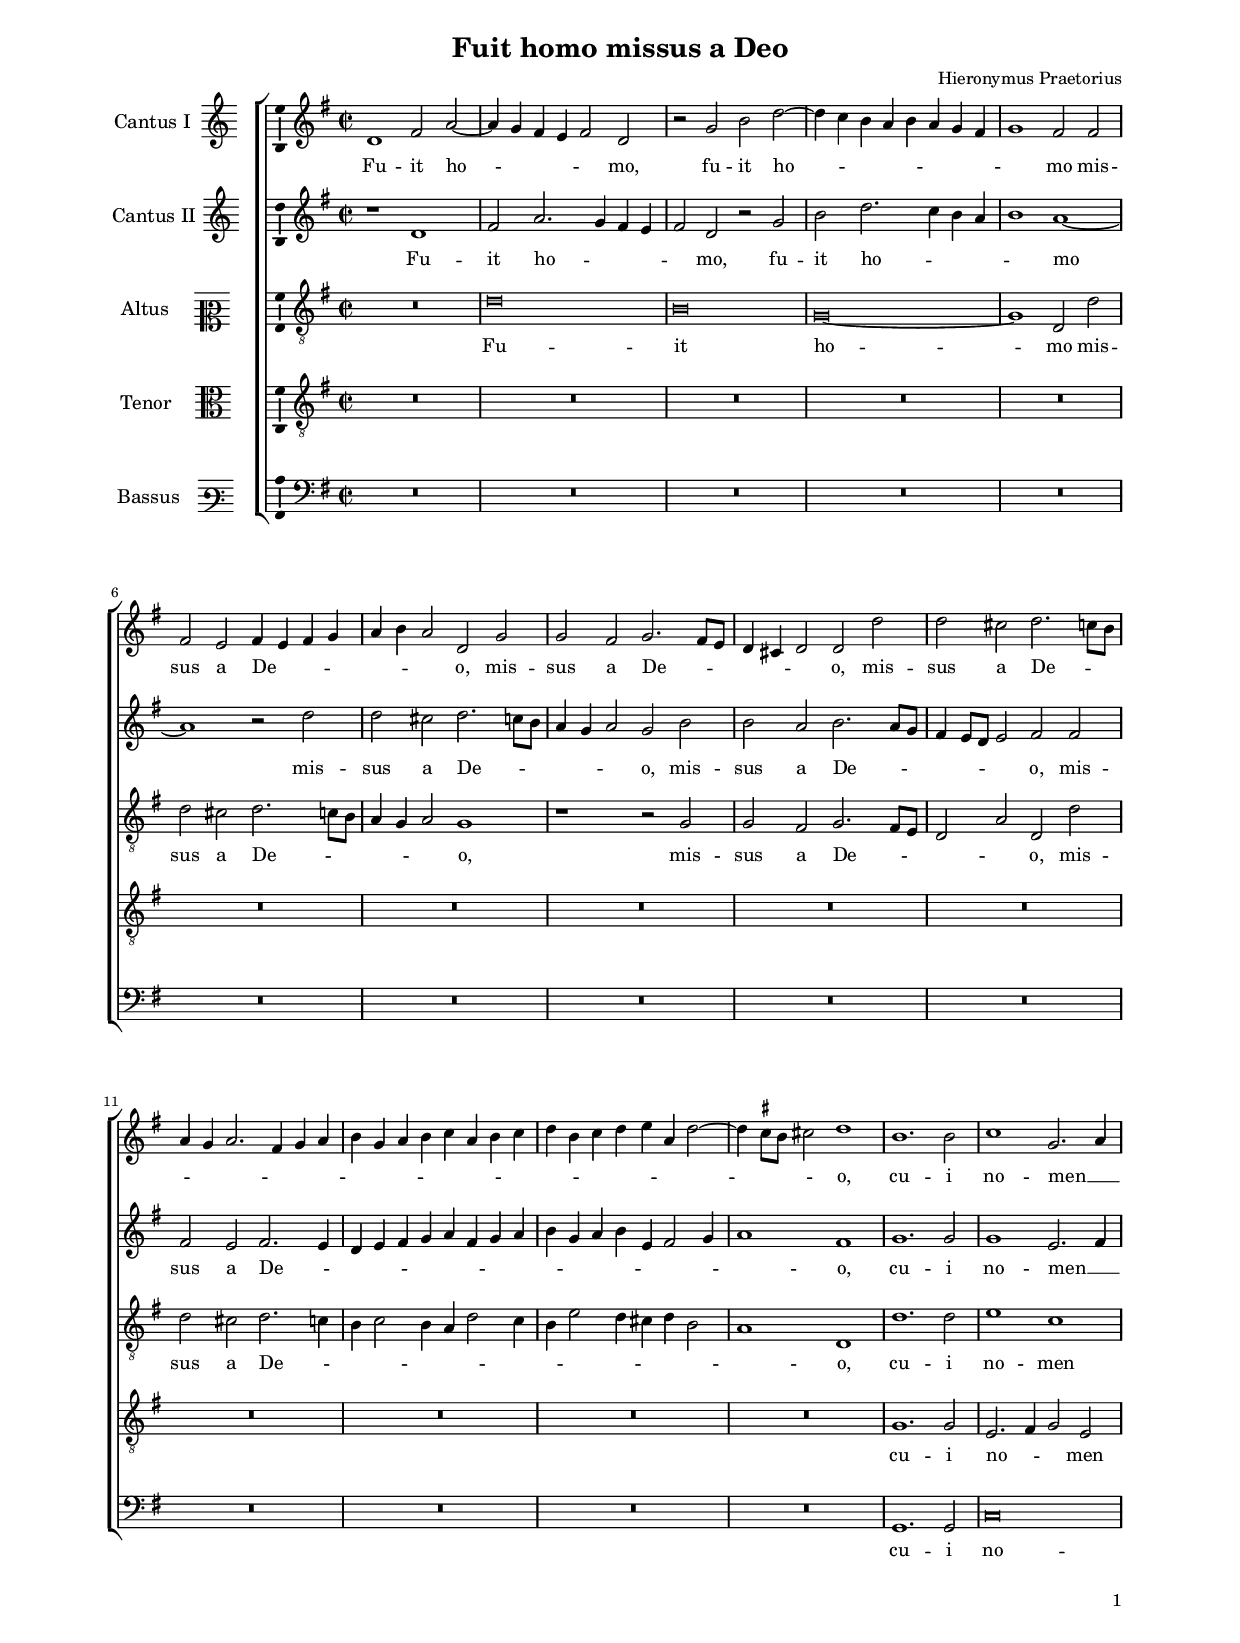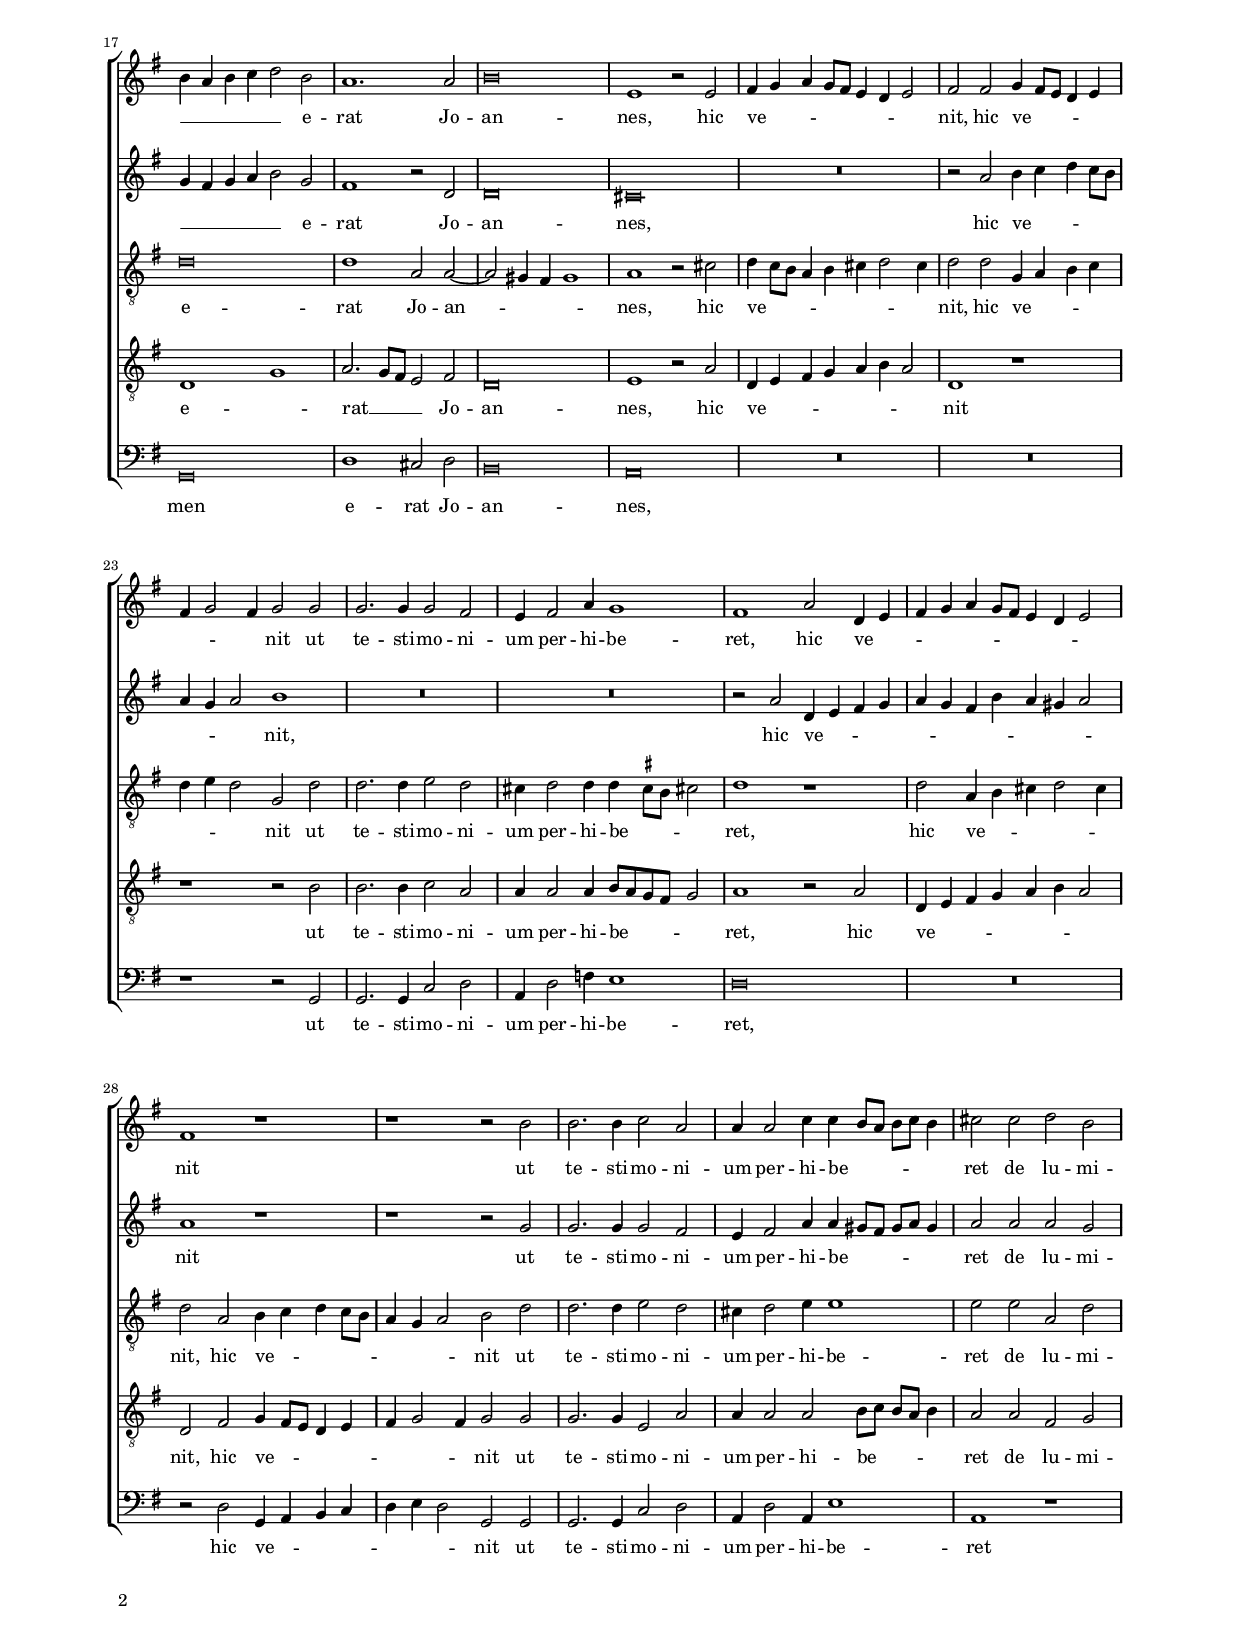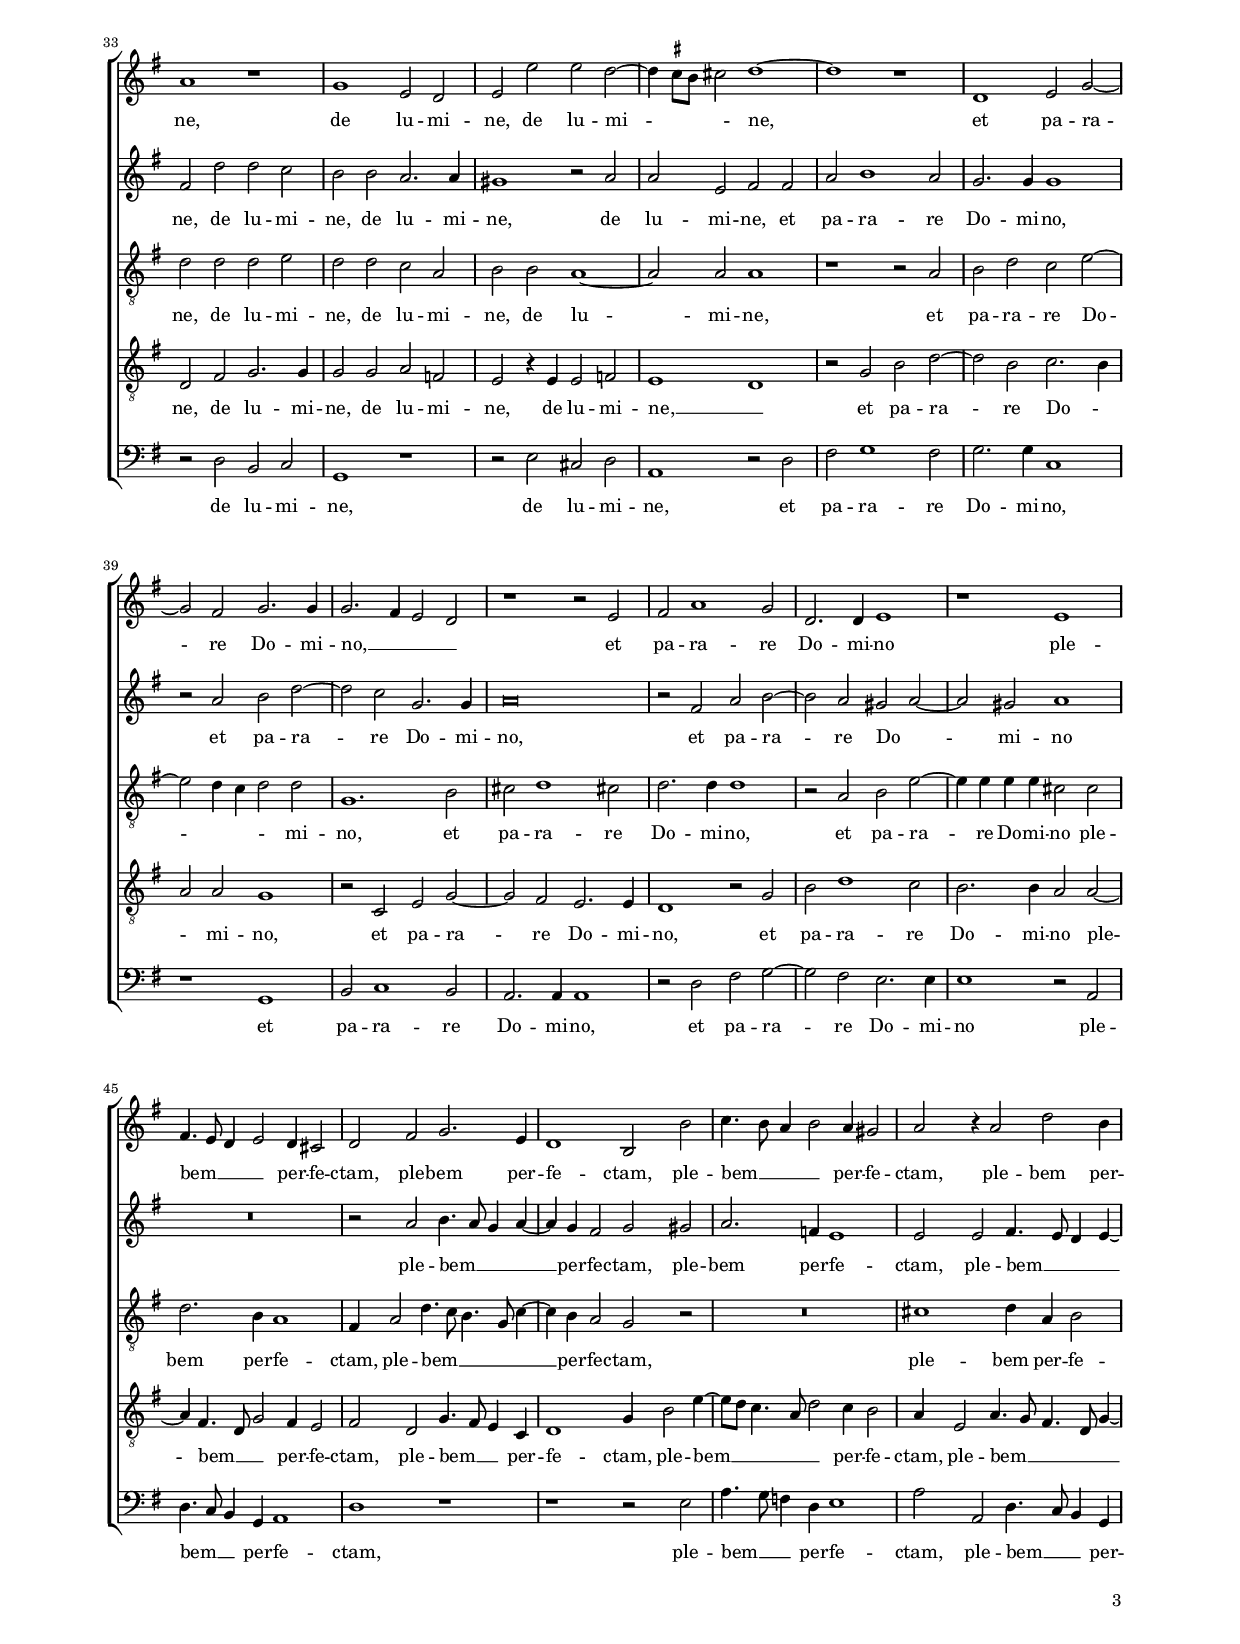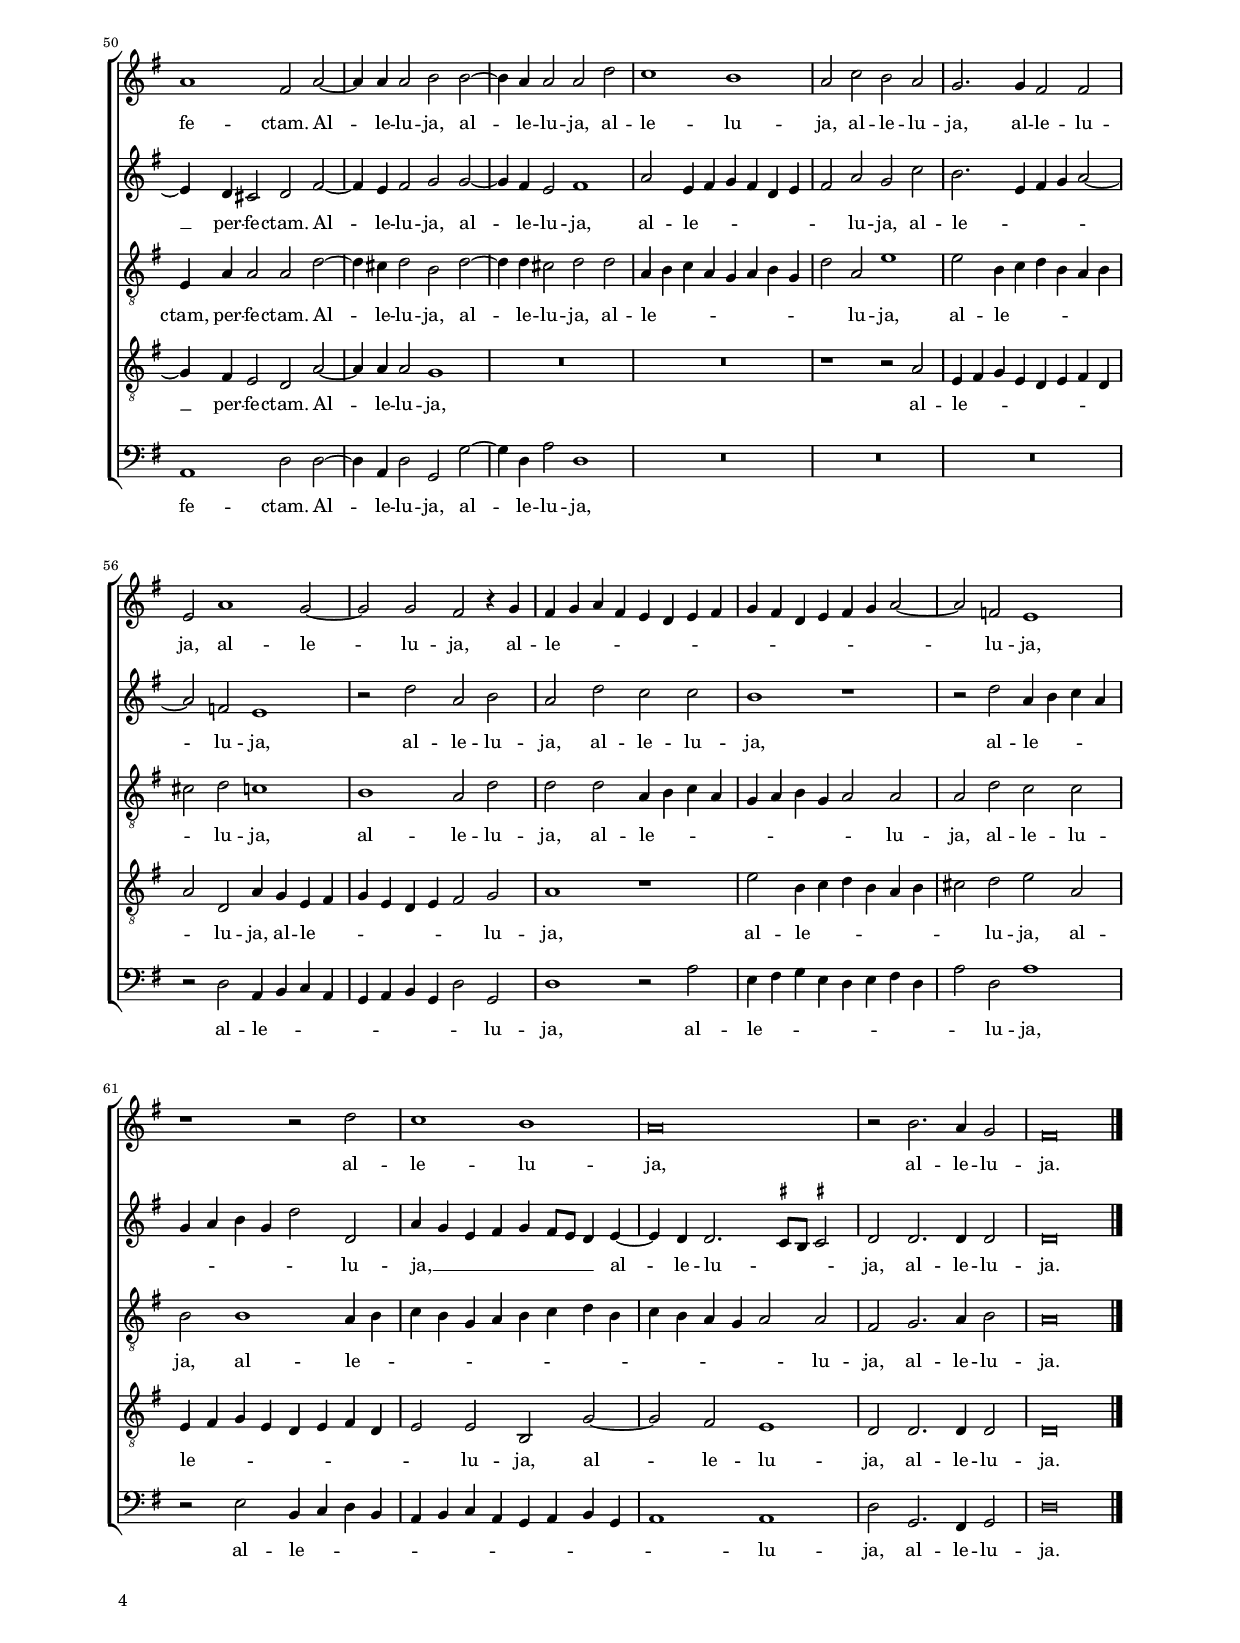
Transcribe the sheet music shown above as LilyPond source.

\header
{
  title="Fuit homo missus a Deo"
  composer="Hieronymus Praetorius"
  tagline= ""
}

\version "2.22.0"
\language deutsch
#(set-global-staff-size 15)
% #(set-default-paper-size "letter")
#(ly:set-option 'point-and-click #f)


\paper
	{
	top-margin = 1.8 \cm
	bottom-margin = 1.2 \cm
	left-margin = 2 \cm
	right-margin = 2 \cm
	ragged-bottom = ##f
	ragged-last-bottom = ##t
	print-page-number = ##f
	system-system-spacing = #'((basic-distance . 17) (minimum-distance . 14) (padding . 7) (strechability . 150))
    oddFooterMarkup=\markup   \fill-line { "" \fromproperty #'page:page-number-string }
    evenFooterMarkup=\markup  \fill-line { \fromproperty #'page:page-number-string "" }
    last-bottom-spacing = #'((basic-distance . 12) (minimum-distance . 7) (padding . 4))
	systems-per-page = 3
    page-count = 4
%	min-systems-per-page = 3
%	print-all-headers = ##t
%	print-first-page-number = ##t
%	first-page-number = 1
	}

	
global = {
    % \set Staff.autoBeaming = ##f
	\key c \major
	\time 2/2 \set Score.measureLength = #(ly:make-moment 2/1)
    \set Score.tempoHideNote = ##t
    \tempo 2 = 90
    \skip 1*2*65 \bar "|."
	}

	ficta = { \once \set suggestAccidentals = ##t }

	forget = #(define-music-function (music) (ly:music?) #{
		\accidentalStyle forget
		$music
		\accidentalStyle default
		#})

    

incipitcantus = \markup { \score {
	{
	\set Staff.instrumentName = \markup { \fontsize #1 "Cantus I" }
	\key c \major
	\clef violin
	s4 \bar ""
	}
	\layout  {
	raggedright = ##t
	indent = 1.6 \cm
	line-width = 2.2\cm
	\context { \Staff \remove Time_signature_engraver }
	\override Staff.Clef.Y-extent = #'(0 . 0)
	}} \hspace #1 }
      
      
incipitquintus = \markup { \score {
	{
	\set Staff.instrumentName = \markup { \fontsize #1 "Cantus II" }
	\key c \major
	\clef violin
	s4 \bar ""
	}
	\layout  {
	raggedright = ##t
	indent = 1.6 \cm
	line-width = 2.2\cm
	\context { \Staff \remove Time_signature_engraver }
	\override Staff.Clef.Y-extent = #'(0 . 0)
	}} \hspace #1 }

      
incipitaltus = \markup { \score {
	{
	\set Staff.instrumentName = \markup { \fontsize #1 "Altus" }
	\key c \major
	\clef mezzosoprano
	s4 \bar ""
	}
	\layout  {
	raggedright = ##t
	indent = 1.6 \cm
	line-width = 2.2\cm
	\context { \Staff \remove Time_signature_engraver }
	\override Staff.Clef.Y-extent = #'(0 . 0)
	}} \hspace #1 }


incipittenor = \markup { \score {
	{
	\set Staff.instrumentName = \markup { \fontsize #1 "Tenor" }
	\key c \major
	\clef alto
	s4 \bar ""
	}
	\layout  {
	raggedright = ##t
	indent = 1.6 \cm
	line-width = 2.2\cm
	\context { \Staff \remove Time_signature_engraver }
	\override Staff.Clef.Y-extent = #'(0 . 0)
	}} \hspace #1 }

      
      
incipitbassus = \markup { \score {
	{
	\set Staff.instrumentName = \markup { \fontsize #1 "Bassus" }
	\key c \major
	\clef varbaritone
	s4 \bar ""
	}
	\layout  {
	raggedright = ##t
	indent = 1.6 \cm
	line-width = 2.2\cm
	\context { \Staff \remove Time_signature_engraver }
	\override Staff.Clef.Y-extent = #'(0 . 0)
	}} \hspace #1 }


cantus =  \relative c''
	{
	g1 h2 d~
	d4 c h a h2 g
	r2 c e g~
	g4 f e d e d c h
%5
	c1 h2 h |
	h2 a h4 a h c
	d4 e d2 g, c
	c2 h c2. h8 a
	g4 fis g2 g g'
%10
	g2 fis g2. f8 e |
	d4 c d2. h4 c d
	e4 c d e f d e f
	g4 e f g a d, g2~
	g4 \ficta fis8 e fis!2 g1
%15
	e1. e2 |
	f1 c2. d4
	e4 d e f g2 e
	d1. d2
	e\breve
%20
	a,1 r2 a |
	h4 c d c8 h a4 g a2
	h2 h c4 h8 a g4 a
	h4 c2 h4 c2 c
	c2. c4 c2 h
%25
	a4 h2 d4 c1 |
	h1 d2 g,4 a
	h4 c d c8 h a4 g a2
	h1 r
	r1 r2 e
%30
	e2. e4 f2 d |
	d4 d2 f4 f4 e8 d e[ f] e4
	fis2 fis g e
	d1 r
	c1 a2 g
%35
	a2 a' a g~
	g4 \ficta fis8 e fis!2 g1~
	g1 r
	g,1 a2 c~
	c2 h c2. c4
%40
	c2. h4 a2 g |
	r1 r2 a
	h2 d1 c2
	g2. g4 a1
	r1 a
%45
	h4. a8 g4 a2 g4 fis2 |
	g2 h c2. a4
	g1 e2 e'
	f4. e8 d4 e2 d4 cis2
	d2 r4 d2 g2 e4
%50
	d1 h2 d~ |
	d4 d d2 e2 e~
	e4 d d2 d2 g
	f1 e
	d2 f e d
%55
	c2. c4 h2 h |
	a2 d1 c2~
	c2 c h r4 c
	h4 c d h a g a h
	c4 h g a h4 c d2~
%60
	d2 b a1 |
	r1 r2 g'
	f1 e
	d\breve
	r2 e2. d4 c2
%65
	h\breve |
	}


quintus =  \relative c''
    {
	r1 g
	h2 d2. c4 h a
	h2 g r c
	e2 g2. f4 e d
%5
	e1 d~ |
	d1 r2 g
	g2 fis g2. f8 e
	d4 c d2 c e
	e2 d e2. d8 c
%10
	h4 a8 g a2 h h |
	h2 a h2. a4
	g4 a h c d4 h c d
	e4 c d e a,4 h2 c4
	d1 h
%15
	c1. c2 |
	c1 a2. h4
	c4 h c d e2 c
	h1 r2 g
	g\breve
%20
	fis\breve |
	R\breve
	r2 d' e4 f g f8 e
	d4 c d2 e1
	R\breve
%25
	R\breve |
	r2 d g,4 a h c
	d4 c h e d cis d2
	d1 r
	r1 r2 c
%30
	c2. c4 c2 h |
	a4 h2 d4 d4 cis8 h cis[ d] cis4
	d2 d d c
	h2 g' g f
	e2 e d2. d4
%35
	cis1 r2 d |
	d2 a h h
	d2 e1 d2
	c2. c4 c1
	r2 d e g~
%40
	g2 f c2. c4 |
	d\breve
	r2 h d e~
	e2 d cis d~
	d2 cis d1
%45
	R\breve |
	r2 d e4. d8 c4 d~
	d4 c h2 c cis
	d2. b4 a1
	a2 a h4. a8 g4 a~
%50
	a4 g fis2 g h~ |
	h4 a h2 c c~
	c4 h a2 h1
	d2 a4 h c h g a
	h2 d c f
%55
	e2. a,4 h4 c d2~ |
	d2 b a1
	r2 g' d e
	d2 g f f
	e1 r
%60
	r2 g d4 e f d |
	c4 d e c g'2 g,
	d'4 c a h c4 h8 a g4 a~
	a4 g g2. \ficta fis8 e \ficta fis!2
	g2 g2. g4 g2
%65
	g\breve |
	}


altus =  \relative c'
	{
	R\breve
	g'\breve
	e\breve
	c\breve~
%5
	c1 g2 g' |
	g2 fis g2. f8 e
	d4 c d2 c1
	r1 r2 c
	c2 h c2. h8 a
%10
	g2 d' g, g' |
	g2 fis g2. f4
	e4 f2 e4 d4 g2 f4
	e4 a2 g4 fis4 g e2
	d1 g,
%15
	g'1. g2 |
	a1 f
	g\breve
	g1 d2 d~
	d2 cis4 h cis1
%20
	d1 r2 fis |
	g4 f8 e d4 e fis4 g2 fis4
	g2 g c,4 d e f
	g4 a g2 c, g'
	g2. g4 a2 g
%25
	fis4 g2 g4 g4 \ficta fis!8 e fis!2 |
	g1 r
	g2 d4 e fis4 g2 fis4
	g2 d e4 f g f8 e
	d4 c d2 e2 g
%30
	g2. g4 a2 g |
	fis4 g2 a4 a1
	a2 a d, g
	g2 g g a
	g2 g f d
%35
	e2 e d1~ |
	d2 d d1
	r1 r2 d
	e2 g f a~
	a2 g4 f g2 g
%40
	c,1. e2 |
	fis2 g1 fis!2
	g2. g4 g1
	r2 d e a~
	a4 a a a fis2 fis
%45
	g2. e4 d1 |
	h4 d2 g4. f8 e4. c8 f4~
	f4 e d2 c r
	R\breve
	fis1 g4 d e2
%50
	a,4 d d2 d g~ |
	g4 fis g2 e2 g~
	g4 g fis2 g2 g
	d4 e f d c d e c
	g'2 d a'1
%55
	a2 e4 f g e d e |
	fis2 g f1
	e1 d2 g
	g2 g d4 e f d
	c4 d e c d2 d
%60
	d2 g f f |
	e2 e1 d4 e
	f4 e c d e f g e
	f4 e d c d2 d
	h2 c2. d4 e2
%65
	d\breve |
	}


tenor  =  \relative c'
	{
	R\breve
	R\breve
	R\breve
	R\breve
%5
	R\breve |
	R\breve
	R\breve
	R\breve
	R\breve
%10
	R\breve |
	R\breve
	R\breve
	R\breve
	R\breve
%15
	c1. c2 |
	a2. h4 c2 a
	g1 c
	d2. c8 h a2 h
	g\breve
%20
	a1 r2 d |
	g,4 a h c d e d2
	g,1 r
	r1 r2 e'
	e2. e4 f2 d
%25
	d4 d2 d4 e8 d c h c2 |
	d1 r2 d
	g,4 a h c d e d2
	g,2 h c4 h8 a g4 a
	h4 c2 h4 c2 c
%30
	c2. c4 a2 d |
	d4 d2 d2 e8 f e[ d] e4
	d2 d h c
	g2 h c2. c4
	c2 c d b
%35
	a2 r4 a a2 b |
	a1 g
	r2 c e g~
	g2 e f2. e4
	d2 d c1
%40
	r2 f, a c~ |
	c2 h a2. a4
	g1 r2 c
	e2 g1 f2
	e2. e4 d2 d~
%45
	d4 h4. g8 c2 h4 a2 |
	h2 g c4. h8 a4 f
	g1 c4 e2 a4~
	a8 g f4. d8 g2 f4 e2
	d4 a2 d4. c8 h4. g8 c4~
%50
	c4 h a2 g d'~ |
	d4 d d2 c1
	R\breve
	R\breve
	r1 r2 d
%55
	a4 h c a g a h g |
	d'2 g, d'4 c a h
	c4 a g a h2 c
	d1 r
	a'2 e4 f g e d e
%60
	fis2 g a d, |
	a4 h c a g a h g
	a2 a e c'~
	c2 h a1
	g2 g2. g4 g2
%65
	g\breve |
	}


bassus  =  \relative c
	{
	R\breve
	R\breve
	R\breve
	R\breve
%5
	R\breve |
	R\breve
	R\breve
	R\breve
	R\breve
%10
	R\breve |
	R\breve
	R\breve
	R\breve
	R\breve
%15
	c1. c2 |
	f\breve
	c\breve
	g'1 fis2 g
	e\breve
%20
	d\breve |
	R\breve
	R\breve
	r1 r2 c
	c2. c4 f2 g
%25
	d4 g2 b4 a1 |
	g\breve
	R\breve
	r2 g c,4 d e f
	g4 a g2 c, c
%30
	c2. c4 f2 g |
	d4 g2 d4 a'1
	d,1 r
	r2 g e f
	c1 r
%35
	r2 a' fis g |
	d1 r2 g
	h2 c1 h2
	c2. c4 f,1
	r1 c
%40
	e2 f1 e2 |
	d2. d4 d1
	r2 g h c~
	c2 h a2. a4
	a1 r2 d,
%45
	g4. f8 e4 c d1 |
	g1 r
	r1 r2 a
	d4. c8 b4 g a1
	d2 d, g4. f8 e4 c
%50
	d1 g2 g~ |
	g4 d g2 c, c'~
	c4 g d'2 g,1
	R\breve
	R\breve
%55
	R\breve |
	r2 g d4 e f d
	c4 d e c g'2 c,
	g'1 r2 d'
	a4 h c a g4 a h g
%60
	d'2 g, d'1 |
	r2 a e4 f g e
	d4 e f d c d e c
	d1 d
	g2 c,2. h4 c2
%65
	g'\breve |
	}


lyricscantus = \lyricmode {
	Fu -- it ho -- _ _ _ _ mo,
    fu -- it ho -- _ _ _ _ _ _ _ _ mo 
    mis -- sus a De -- _ _ _ _ _ _ o,
    mis -- sus a De -- _ _ _ _ _ o,
    mis -- sus a De -- _ _ _ _ _ _ _ _ _ _ _ _ _ _ _ _ _ _ _ _ _ _ _ _ _ _ o,
    cu -- i no -- men __ _ _ _ _ _ _ e -- rat Jo -- an -- nes,
    hic ve -- _ _ _ _ _ _ _ nit,
    hic ve -- _ _ _ _ _ _ _ nit
    ut te -- sti -- mo -- ni -- um per -- hi -- be -- ret,
    hic ve -- _ _ _ _ _ _ _ _ _ nit
    ut te -- sti -- mo -- ni -- um per -- hi -- be -- _ _ _ _ _ ret
    de lu -- mi -- ne,
    de lu -- mi -- ne,
    de lu -- mi -- _ _ _ ne,
    et pa -- ra -- re Do -- mi -- no, __ _ _ _
    et pa -- ra -- re Do -- mi -- no
    ple -- bem __ _ _ _ per -- fe -- ctam,
    ple -- bem per -- fe -- ctam,
    ple -- bem __ _ _ _ per -- fe -- ctam,
    ple -- bem per -- fe -- ctam.
    Al -- le -- lu -- ja,
    al -- le -- lu -- ja,
    al -- le -- lu -- ja,
    al -- le -- lu -- ja,
    al -- le -- lu -- ja,
    al -- le -- lu -- ja,
    al -- le -- _ _ _ _ _ _ _ _ _ _ _ _ _ _ lu -- ja,
    al -- le -- lu -- ja,
    al -- le -- lu -- ja.
    }


lyricsquintus = \lyricmode {
	Fu -- it ho -- _ _ _ _ mo,
    fu -- it ho -- _ _ _ _ mo 
    mis -- sus a De -- _ _ _ _ _ o,
    mis -- sus a De -- _ _ _ _ _ _ o,
    mis -- sus a De -- _ _ _ _ _ _ _ _ _ _ _ _ _ _ _ _ _ o,
    cu -- i no -- men __ _ _ _ _ _ _ e -- rat Jo -- an -- nes,
    hic ve -- _ _ _ _ _ _ _ nit,
    hic ve -- _ _ _ _ _ _ _ _ _ _ nit
    ut te -- sti -- mo -- ni -- um per -- hi -- be -- _ _ _ _ _ ret
    de lu -- mi -- ne,
    de lu -- mi -- ne,
    de lu -- mi -- ne,
    de lu -- mi -- ne,
    et pa -- ra -- re Do -- mi -- no,
    et pa -- ra -- re Do -- mi -- no,
    et pa -- ra -- re Do -- _ mi -- no
    ple -- bem __ _ _ _ per -- fe -- ctam,
    ple -- bem per -- fe -- ctam,
    ple -- bem __ _ _ _ per -- fe -- ctam.
    Al -- le -- lu -- ja,
    al -- le -- lu -- ja,
    al -- le -- _ _ _ _ _ _ lu -- ja,
    al -- le -- _ _ _ _ lu -- ja,
    al -- le -- lu -- ja,
    al -- le -- lu -- ja,
    al -- le -- _ _ _ _ _ _ _ _ lu -- ja, __ _ _ _ _ _ _ _ 
    al -- le -- lu -- _ _ _ ja,
    al -- le -- lu -- ja.
	}


lyricsaltus = \lyricmode {
	Fu -- it ho -- mo 
    mis -- sus a De -- _ _ _ _ _ o,
    mis -- sus a De -- _ _ _ _ o,
    mis -- sus a De -- _ _ _ _ _ _ _ _ _ _ _ _ _ _ o,
    cu -- i no -- men e -- rat Jo -- an -- _ _ _ nes,
    hic ve -- _ _ _ _ _ _ _ nit,
    hic ve -- _ _ _ _ _ _ nit
    ut te -- sti -- mo -- ni -- um per -- hi -- be -- _ _ _ ret,
    hic ve -- _ _ _ _ nit,
    hic ve -- _ _ _ _ _ _ _ nit
    ut te -- sti -- mo -- ni -- um per -- hi -- be -- ret
    de lu -- mi -- ne,
    de lu -- mi -- ne,
    de lu -- mi -- ne,
    de lu -- mi -- ne,
    et pa -- ra -- re Do -- _ _ _ mi -- no,
    et pa -- ra -- re Do -- mi -- no,
    et pa -- ra -- re Do -- mi -- no
    ple -- bem per -- fe -- ctam,
    ple -- bem __ _ _ _ _ per -- fe -- ctam,
    ple -- bem per -- fe -- ctam,
    per -- fe -- ctam.
    Al -- le -- lu -- ja,
    al -- le -- lu -- ja,
    al -- le -- _ _ _ _ _ _ _ _ lu -- ja,
    al -- le -- _ _ _ _ _ _ lu -- ja,
    al -- le -- lu -- ja,
    al -- le -- _ _ _ _ _ _ _ _ lu -- ja,
    al -- le -- lu -- ja,
    al -- le -- _ _ _ _ _ _ _ _ _ _ _ _ _ _ lu -- ja,
    al -- le -- lu -- ja.
	}


lyricstenor = \lyricmode {
    cu -- i no -- _ _ men e -- _ rat __ _ _ _ Jo -- an -- nes,
    hic ve -- _ _ _ _ _ _ nit
    ut te -- sti -- mo -- ni -- um per -- hi -- be -- _ _ _ _ ret,
    hic ve -- _ _ _ _ _ _ nit,
    hic ve -- _ _ _ _ _ _ _ nit
    ut te -- sti -- mo -- ni -- um per -- hi -- be -- _ _ _ _ ret
    de lu -- mi -- ne,
    de lu -- mi -- ne,
    de lu -- mi -- ne,
    de lu -- mi -- ne, __ _
    et pa -- ra -- re Do -- _ _ mi -- no,
    et pa -- ra -- re Do -- mi -- no,
    et pa -- ra -- re Do -- mi -- no
    ple -- bem __ _ _ per -- fe -- ctam,
    ple -- bem __ _ _ per -- fe -- ctam,
    ple -- bem __ _ _ _ _ per -- fe -- ctam,
    ple -- bem __ _ _ _ _ per -- fe -- ctam.
    Al -- le -- lu -- ja,
    al -- le -- _ _ _ _ _ _ _ _ lu -- ja,
    al -- le -- _ _ _ _ _ _ lu -- ja,
    al -- le -- _ _ _ _ _ _ lu -- ja,
    al -- le -- _ _ _ _ _ _ _ _ lu -- ja,
    al -- le -- lu -- ja,
    al -- le -- lu -- ja.
	}


lyricsbassus = \lyricmode {
    cu -- i no -- men e -- rat Jo -- an -- nes,
    ut te -- sti -- mo -- ni -- um per -- hi -- be -- ret,
    hic ve -- _ _ _ _ _ _ nit
    ut te -- sti -- mo -- ni -- um per -- hi -- be -- ret
    de lu -- mi -- ne,
    de lu -- mi -- ne,
    et pa -- ra -- re Do -- mi -- no,
    et pa -- ra -- re Do -- mi -- no,
    et pa -- ra -- re Do -- mi -- no
    ple -- bem __ _ _ per -- fe -- ctam,
    ple -- bem __ _ _ per -- fe -- ctam,
    ple -- bem __ _ _ per -- fe -- ctam.
    Al -- le -- lu -- ja,
    al -- le -- lu -- ja,
    al -- le -- _ _ _ _ _ _ _ _ lu -- ja,
    al -- le -- _ _ _ _ _ _ _ _ lu -- ja,
    al -- le -- _ _ _ _ _ _ _ _ _ _ _ _ lu -- ja,
    al -- le -- lu -- ja.
	}


\score
{  
    \transpose c g, {
	\new ChoirStaff \with { \override StaffGrouper.staff-staff-spacing.basic-distance = #12 }
	<<

	\new Staff << \global
	\new Voice="v1" {
		\set Staff.instrumentName=\incipitcantus
%		\set Staff.instrumentName= "S"
		\set Staff.midiInstrument = "reed organ"
		\clef violin
		\cantus }
	\new Lyrics \lyricsto "v1" {\lyricscantus }
	>>


	\new Staff << \global
	\new Voice="v5" {
		\set Staff.instrumentName=\incipitquintus
%		\set Staff.instrumentName= "Q"
		\set Staff.midiInstrument = "reed organ"
		\clef violin
		\quintus}
	\new Lyrics \lyricsto "v5" {\lyricsquintus }
	>>
    

	\new Staff << \global
	\new Voice="v2" {
		\set Staff.instrumentName=\incipitaltus
%		\set Staff.instrumentName= "A"
		\set Staff.midiInstrument = "reed organ"
                \clef "G_8"
		\altus}
	\new Lyrics \lyricsto "v2" {\lyricsaltus }
	>>


	\new Staff << \global
	\new Voice="v3" {
		\set Staff.instrumentName=\incipittenor
%		\set Staff.instrumentName= "T"
		\set Staff.midiInstrument = "reed organ"
		\clef "G_8"
		\tenor }
	\new Lyrics \lyricsto "v3" {\lyricstenor }
	>>


	\new Staff << \global
	\new Voice="v4" {
		\set Staff.instrumentName=\incipitbassus
%		\set Staff.instrumentName= "B"
		\set Staff.midiInstrument = "reed organ"
		\clef bass 
		\bassus }
	\new Lyrics \lyricsto "v4" {\lyricsbassus}
	>>

	>>
	} % transpose

	\layout
	{
	indent = 2.5\cm
	\context { \Lyrics \override VerticalAxisGroup.nonstaff-relatedstaff-spacing.padding = #1.4 }
%	\context { \Lyrics \override LyricText.font-size = #1 }
	\context { \Staff \override TimeSignature.break-visibility = #end-of-line-invisible }
	\context { \Staff \consists "Ambitus_engraver" }
%   \context { \Staff \consists "Custos_engraver" }
%   \context { \Staff \override Custos.style = #'mensural }
%	\context { \Voice \override Slur.transparent = ##t }
	\context { \Score \override BarNumber.padding = #2 }
	\context { \Voice \override NoteHead.style = #'baroque }
	}

\midi
	{
    	
	}

}


% EOF
